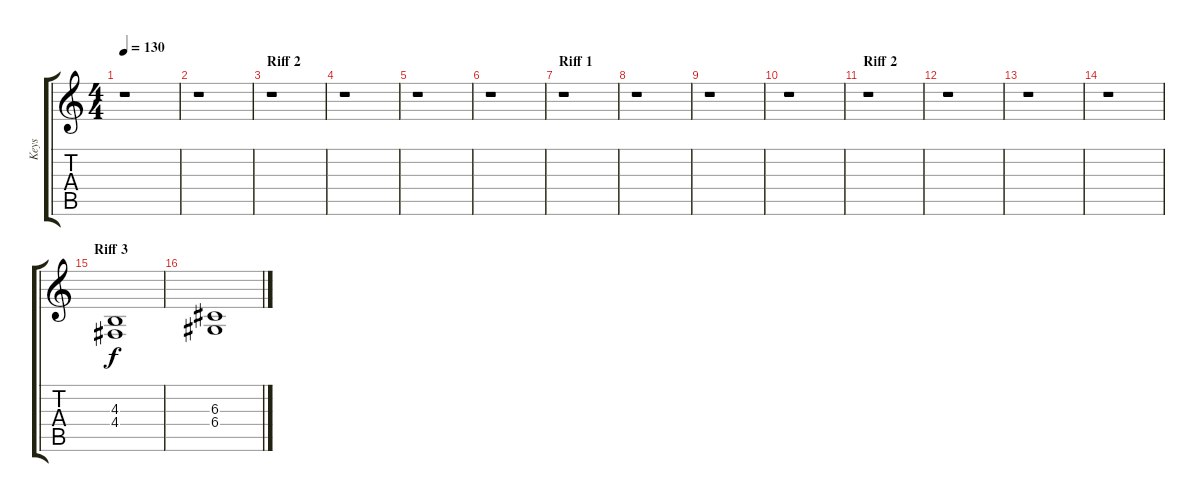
\track ("Keys" "Keys") {instrument churchorgan}
\staff {score tabs}
\tuning (E4 B3 G3 D3 A2 E2) {hide}
\ts (4 4)
\tempo 130
\clef g2
\ks c
r.1{dy f} |
r.1 |
\section ("" "Riff 2")
r.1 |
r.1 |
r.1 |
r.1 |
\section ("" "Riff 1")
r.1 |
r.1 |
r.1 |
r.1 |
\section ("" "Riff 2")
r.1 |
r.1 |
r.1 |
r.1 |
\section ("" "Riff 3")
(4.3 4.4).1 |
(6.3 6.4).1
